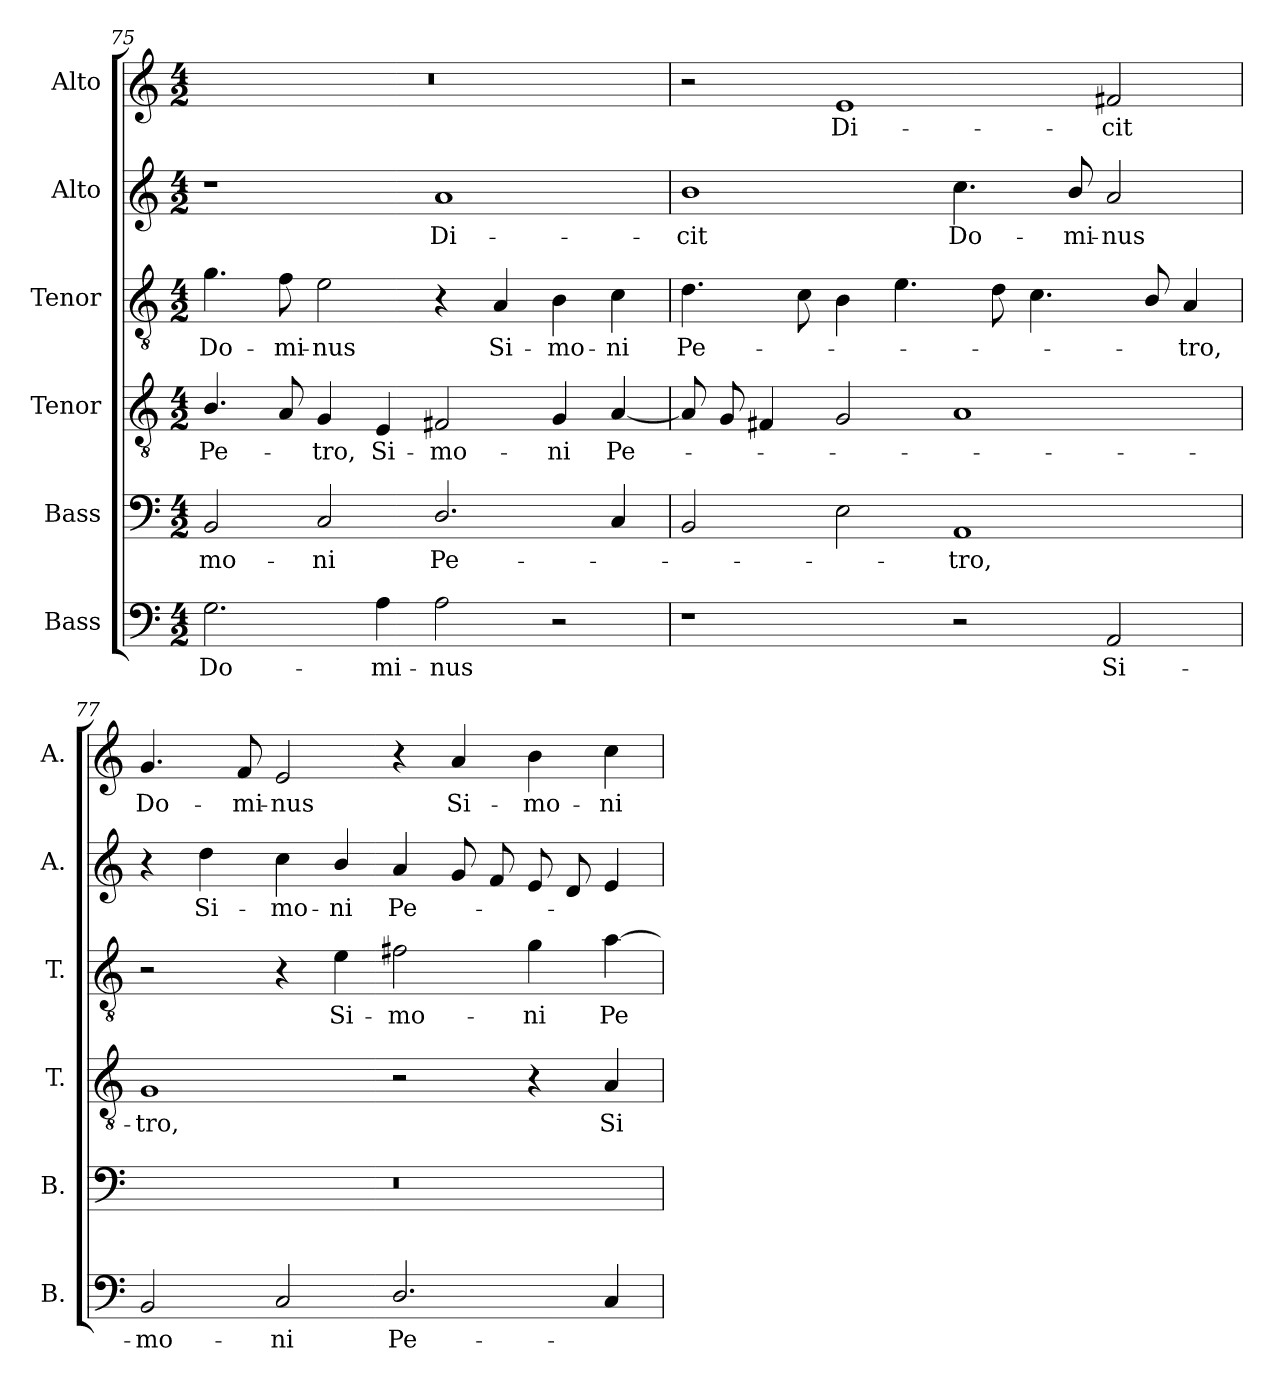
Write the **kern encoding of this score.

**kern	**text	**kern	**text	**kern	**text	**kern	**text	**kern	**text	**kern	**text
*part6	*part6	*part5	*part5	*part4	*part4	*part3	*part3	*part2	*part2	*part1	*part1
*staff6	*staff6	*staff5	*staff5	*staff4	*staff4	*staff3	*staff3	*staff2	*staff2	*staff1	*staff1
*I"Bass	*	*I"Bass	*	*I"Tenor	*	*I"Tenor	*	*I"Alto	*	*I"Alto	*
*I'B.	*	*I'B.	*	*I'T.	*	*I'T.	*	*I'A.	*	*I'A.	*
*clefF4	*	*clefF4	*	*clefGv2	*	*clefGv2	*	*clefG2	*	*clefG2	*
*	*	*	*	*ITrd7c12	*	*ITrd7c12	*	*	*	*	*
*k[]	*	*k[]	*	*k[]	*	*k[]	*	*k[]	*	*k[]	*
*C:	*	*C:	*	*C:	*	*C:	*	*C:	*	*C:	*
*M4/2	*	*M4/2	*	*M4/2	*	*M4/2	*	*M4/2	*	*M4/2	*
=75	=75	=75	=75	=75	=75	=75	=75	=75	=75	=75	=75
!	!LO:LY:b:color=#000000	!	!	!	!	!	!	!	!	!	!
!	!	!	!LO:LY:b:color=#000000	!	!	!	!	!	!	!	!
!	!	!	!	!	!LO:LY:b:color=#000000	!	!	!	!	!	!
!	!	!	!	!	!	!	!LO:LY:b:color=#000000	!	!	!LO:N:vis=1	!
2.Gi\	Do-	2BBi/	-mo-	4.BBi/	Pe-	4.Gi\	Do-	1r	.	0r	.
!	!	!	!	!	!	!	!LO:LY:b:color=#000000	!	!	!	!
.	.	.	.	8AAi/	.	8Fi\	-mi-	.	.	.	.
!	!	!	!LO:LY:b:color=#000000	!	!	!	!	!	!	!	!
!	!	!	!	!	!LO:LY:b:color=#000000	!	!	!	!	!	!
!	!	!	!	!	!	!	!LO:LY:b:color=#000000	!	!	!	!
.	.	2Ci/	-ni	4GGi/	-tro,	2Ei\	-nus	.	.	.	.
!	!LO:LY:b:color=#000000	!	!	!	!	!	!	!	!	!	!
!	!	!	!	!	!LO:LY:b:color=#000000	!	!	!	!	!	!
4Ai\	-mi-	.	.	4EEi/	Si-	.	.	.	.	.	.
!	!LO:LY:b:color=#000000	!	!	!	!	!	!	!	!	!	!
!	!	!	!LO:LY:b:color=#000000	!	!	!	!	!	!	!	!
!	!	!	!	!	!LO:LY:b:color=#000000	!	!	!	!	!	!
!	!	!	!	!	!	!	!	!	!LO:LY:b:color=#000000	!	!
2Ai\	-nus	2.Di/	Pe-	2FF#Xi/	-mo-	4r	.	1ai	Di-	.	.
!	!	!	!	!	!	!	!LO:LY:b:color=#000000	!	!	!	!
.	.	.	.	.	.	4AAi/	Si-	.	.	.	.
!	!	!	!	!	!LO:LY:b:color=#000000	!	!	!	!	!	!
!	!	!	!	!	!	!	!LO:LY:b:color=#000000	!	!	!	!
2r	.	.	.	4GGi/	-ni	4BBi\	-mo-	.	.	.	.
!	!	!	!	!	!LO:LY:b:color=#000000	!	!	!	!	!	!
!	!	!	!	!	!	!	!LO:LY:b:color=#000000	!	!	!	!
.	.	4Ci/	.	[4AAi/	Pe-	4Ci\	-ni	.	.	.	.
=76	=76	=76	=76	=76	=76	=76	=76	=76	=76	=76	=76
!	!	!	!	!	!	!	!LO:LY:b:color=#000000	!	!	!	!
!	!	!	!	!	!	!	!	!	!LO:LY:b:color=#000000	!	!
1r	.	2BBi/	.	8AAi/]	.	4.Di\	Pe-	1bi	-cit	2r	.
.	.	.	.	8GGi/	.	.	.	.	.	.	.
.	.	.	.	4FF#Xi/	.	.	.	.	.	.	.
.	.	.	.	.	.	8Ci\	.	.	.	.	.
!	!	!	!	!	!	!	!	!	!	!	!LO:LY:b:color=#000000
.	.	2Ei\	.	2GGi/	.	4BBi\	.	.	.	1ei	Di-
.	.	.	.	.	.	4.Ei\	.	.	.	.	.
!	!	!	!LO:LY:b:color=#000000	!	!	!	!	!	!	!	!
!	!	!	!	!	!	!	!	!	!LO:LY:b:color=#000000	!	!
2r	.	1AAi	-tro,	1AAi	.	.	.	4.cci\	Do-	.	.
.	.	.	.	.	.	8Di\	.	.	.	.	.
.	.	.	.	.	.	4.Ci\	.	.	.	.	.
!	!	!	!	!	!	!	!	!	!LO:LY:b:color=#000000	!	!
.	.	.	.	.	.	.	.	8bi/	-mi-	.	.
!	!LO:LY:b:color=#000000	!	!	!	!	!	!	!	!	!	!
!	!	!	!	!	!	!	!	!	!LO:LY:b:color=#000000	!	!
!	!	!	!	!	!	!	!	!	!	!	!LO:LY:b:color=#000000
2AAi/	Si-	.	.	.	.	.	.	2ai/	-nus	2f#Xi/	-cit
.	.	.	.	.	.	8BBi/	.	.	.	.	.
!	!	!	!	!	!	!	!LO:LY:b:color=#000000	!	!	!	!
.	.	.	.	.	.	4AAi/	-tro,	.	.	.	.
=77	=77	=77	=77	=77	=77	=77	=77	=77	=77	=77	=77
!	!LO:LY:b:color=#000000	!LO:N:vis=1	!	!	!	!	!	!	!	!	!
!	!	!	!	!	!LO:LY:b:color=#000000	!	!	!	!	!	!
!	!	!	!	!	!	!	!	!	!	!	!LO:LY:b:color=#000000
2BBi/	-mo-	0r	.	1GGi	-tro,	2r	.	4r	.	4.gi/	Do-
!	!	!	!	!	!	!	!	!	!LO:LY:b:color=#000000	!	!
.	.	.	.	.	.	.	.	4ddi\	Si-	.	.
!	!	!	!	!	!	!	!	!	!	!	!LO:LY:b:color=#000000
.	.	.	.	.	.	.	.	.	.	8fi/	-mi-
!	!LO:LY:b:color=#000000	!	!	!	!	!	!	!	!	!	!
!	!	!	!	!	!	!	!	!	!LO:LY:b:color=#000000	!	!
!	!	!	!	!	!	!	!	!	!	!	!LO:LY:b:color=#000000
2Ci/	-ni	.	.	.	.	4r	.	4cci\	-mo-	2ei/	-nus
!	!	!	!	!	!	!	!LO:LY:b:color=#000000	!	!	!	!
!	!	!	!	!	!	!	!	!	!LO:LY:b:color=#000000	!	!
.	.	.	.	.	.	4Ei\	Si-	4bi/	-ni	.	.
!	!LO:LY:b:color=#000000	!	!	!	!	!	!	!	!	!	!
!	!	!	!	!	!	!	!LO:LY:b:color=#000000	!	!	!	!
!	!	!	!	!	!	!	!	!	!LO:LY:b:color=#000000	!	!
2.Di/	Pe-	.	.	2r	.	2F#Xi\	-mo-	4ai/	Pe-	4r	.
!	!	!	!	!	!	!	!	!	!	!	!LO:LY:b:color=#000000
.	.	.	.	.	.	.	.	8gi/	.	4ai/	Si-
.	.	.	.	.	.	.	.	8fi/	.	.	.
!	!	!	!	!	!	!	!LO:LY:b:color=#000000	!	!	!	!
!	!	!	!	!	!	!	!	!	!	!	!LO:LY:b:color=#000000
.	.	.	.	4r	.	4Gi\	-ni	8ei/	.	4bi\	-mo-
.	.	.	.	.	.	.	.	8di/	.	.	.
!	!	!	!	!	!LO:LY:b:color=#000000	!	!	!	!	!	!
!	!	!	!	!	!	!	!LO:LY:b:color=#000000	!	!	!	!
!	!	!	!	!	!	!	!	!	!	!	!LO:LY:b:color=#000000
4Ci/	.	.	.	4AAi/	Si-	[4Ai\	Pe-	4ei/	.	4cci\	-ni
=	=	=	=	=	=	=	=	=	=	=	=
*-	*-	*-	*-	*-	*-	*-	*-	*-	*-	*-	*-
